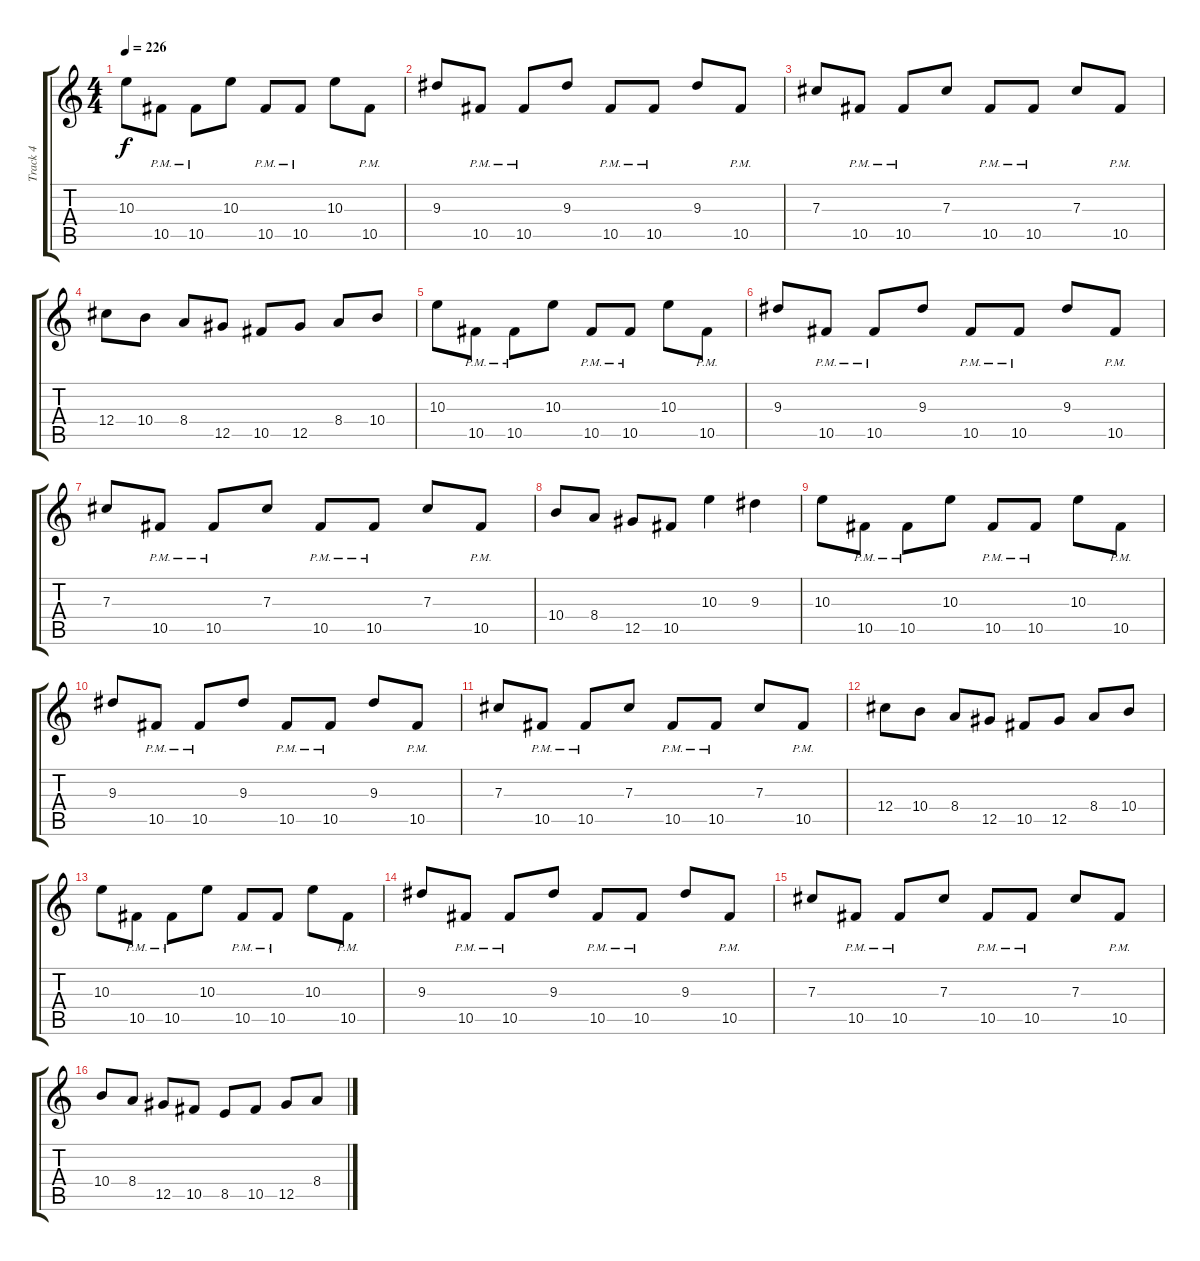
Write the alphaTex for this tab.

\track ("Track 4" "Track 4") {instrument distortionguitar}
\staff {score tabs}
\tuning (Eb4 Bb3 Gb3 Db3 Ab2 Db2) {hide}
\ts (4 4)
\tempo 226
\clef g2
\ks c
10.3.8{dy f} 10.5{pm}.8 10.5{pm}.8 10.3.8 10.5{pm}.8 10.5{pm}.8 10.3.8 10.5{pm}.8 |
9.3.8 10.5{pm}.8 10.5{pm}.8 9.3.8 10.5{pm}.8 10.5{pm}.8 9.3.8 10.5{pm}.8 |
7.3.8 10.5{pm}.8 10.5{pm}.8 7.3.8 10.5{pm}.8 10.5{pm}.8 7.3.8 10.5{pm}.8 |
12.4.8 10.4.8 8.4.8 12.5.8 10.5.8 12.5.8 8.4.8 10.4.8 |
10.3.8 10.5{pm}.8 10.5{pm}.8 10.3.8 10.5{pm}.8 10.5{pm}.8 10.3.8 10.5{pm}.8 |
9.3.8 10.5{pm}.8 10.5{pm}.8 9.3.8 10.5{pm}.8 10.5{pm}.8 9.3.8 10.5{pm}.8 |
7.3.8 10.5{pm}.8 10.5{pm}.8 7.3.8 10.5{pm}.8 10.5{pm}.8 7.3.8 10.5{pm}.8 |
10.4.8 8.4.8 12.5.8 10.5.8 10.3.4 9.3.4 |
10.3.8 10.5{pm}.8 10.5{pm}.8 10.3.8 10.5{pm}.8 10.5{pm}.8 10.3.8 10.5{pm}.8 |
9.3.8 10.5{pm}.8 10.5{pm}.8 9.3.8 10.5{pm}.8 10.5{pm}.8 9.3.8 10.5{pm}.8 |
7.3.8 10.5{pm}.8 10.5{pm}.8 7.3.8 10.5{pm}.8 10.5{pm}.8 7.3.8 10.5{pm}.8 |
12.4.8 10.4.8 8.4.8 12.5.8 10.5.8 12.5.8 8.4.8 10.4.8 |
10.3.8 10.5{pm}.8 10.5{pm}.8 10.3.8 10.5{pm}.8 10.5{pm}.8 10.3.8 10.5{pm}.8 |
9.3.8 10.5{pm}.8 10.5{pm}.8 9.3.8 10.5{pm}.8 10.5{pm}.8 9.3.8 10.5{pm}.8 |
7.3.8 10.5{pm}.8 10.5{pm}.8 7.3.8 10.5{pm}.8 10.5{pm}.8 7.3.8 10.5{pm}.8 |
10.4.8 8.4.8 12.5.8 10.5.8 8.5.8 10.5.8 12.5.8 8.4.8
